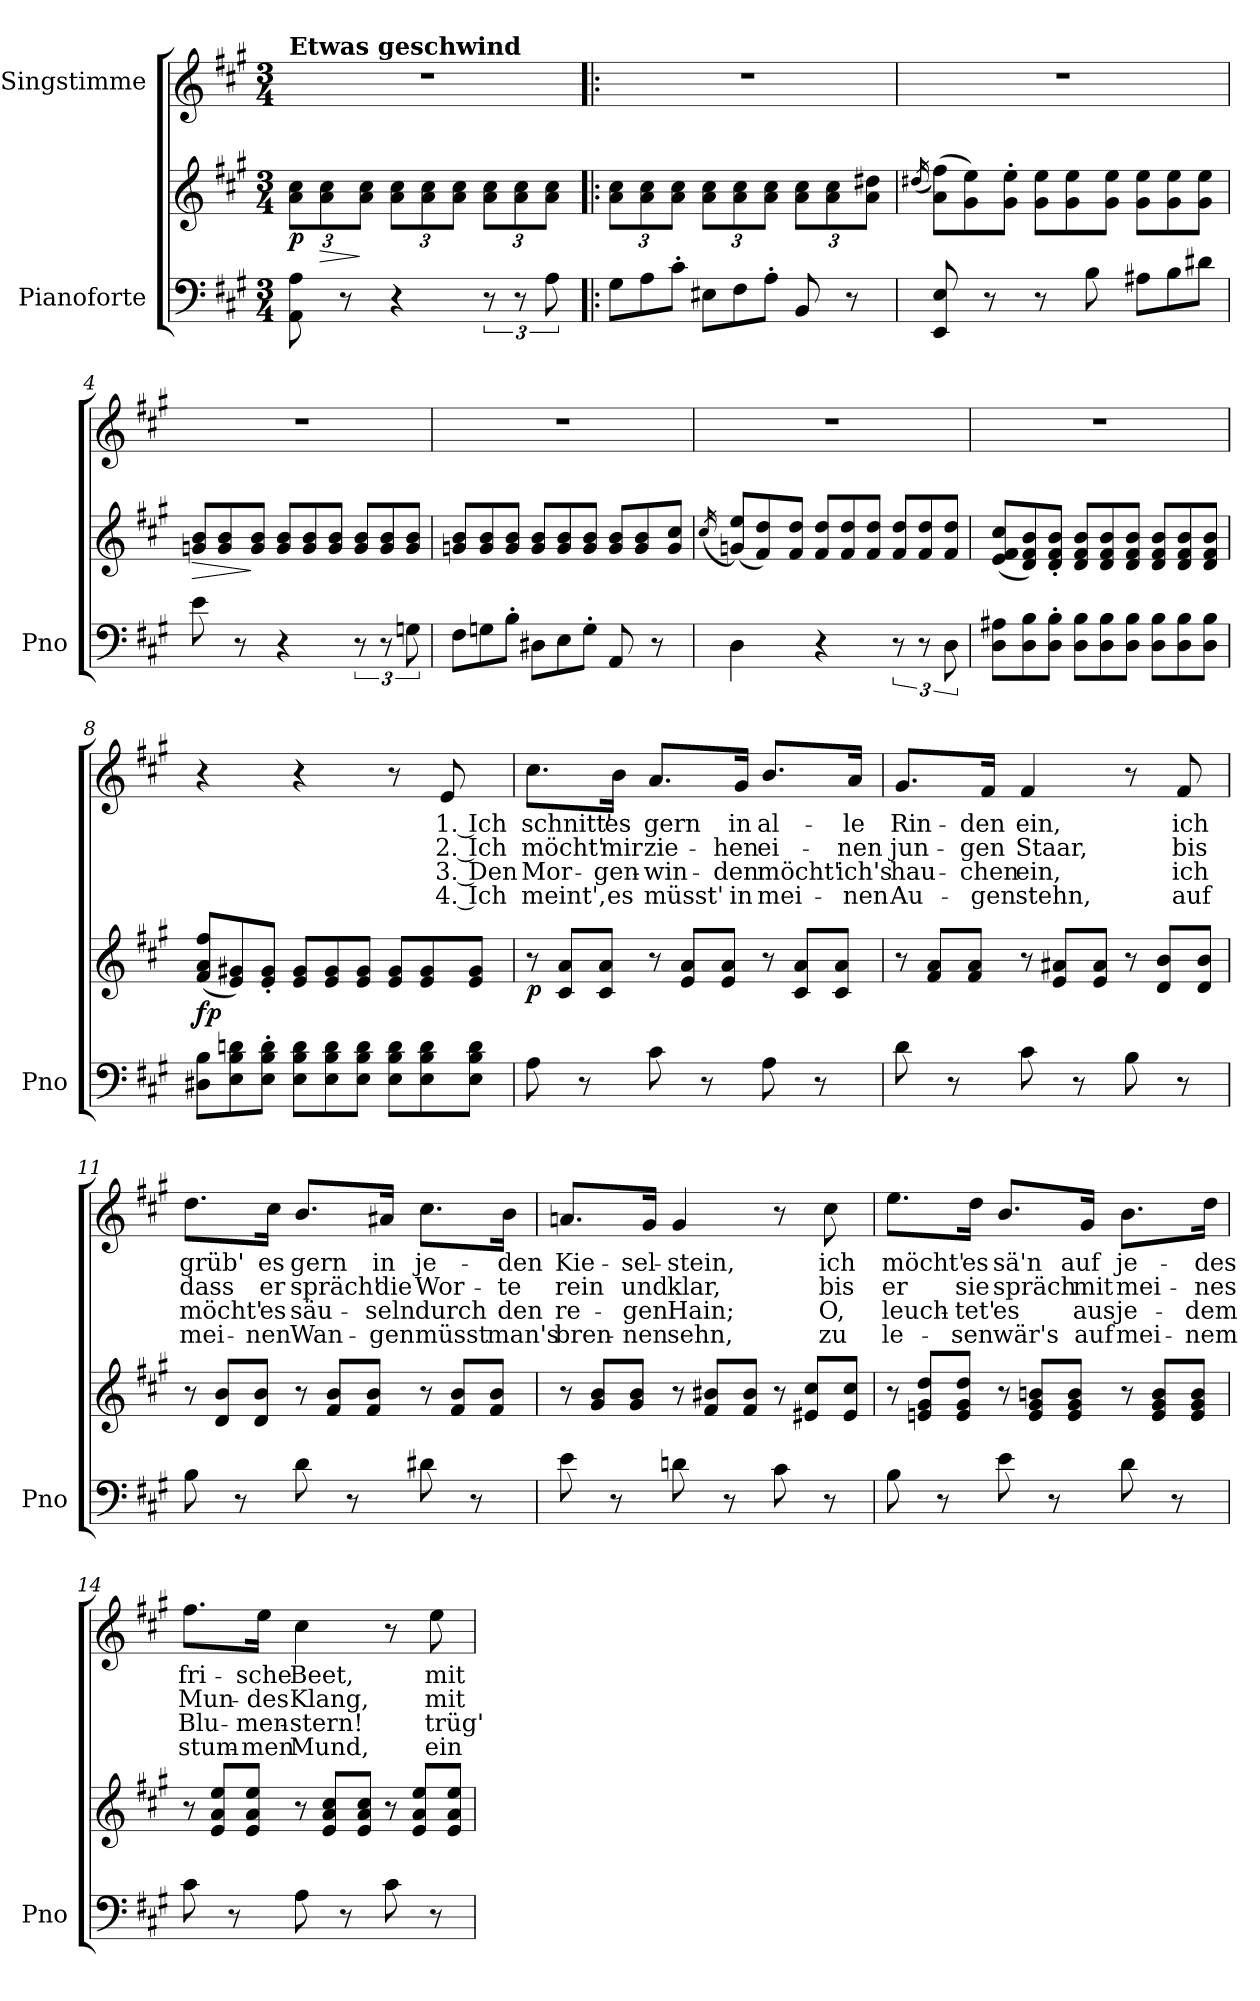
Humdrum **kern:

**kern	**kern	**dynam	**kern	**text	**text	**text	**text
*part2	*part2	*part2	*part1	*part1	*part1	*part1	*part1
*staff3	*staff2	*staff2/3	*staff1	*staff1	*staff1	*staff1	*staff1
*I"Pianoforte	*	*	*I"Singstimme	*	*	*	*
*I'Pno	*	*	*	*	*	*	*
*clefF4	*clefG2	*	*clefG2	*	*	*	*
*k[f#c#g#]	*k[f#c#g#]	*	*k[f#c#g#]	*	*	*	*
*M3/4	*M3/4	*	*M3/4	*	*	*	*
*	*Xbrackettup	*	*	*	*	*	*
=1	=1	=1	=1	=1	=1	=1	=1
!	!	!	!LO:TX:a:B:t=Etwas geschwind	!	!	!	!
!	!	!LO:DY:b	!	!	!	!	!
8AA\ 8A\	12a\ 12cc#\L	p	2.r	.	.	.	.
!	!	!LO:HP:b	!	!	!	!	!
.	12a\ 12cc#\	>	.	.	.	.	.
8r	.	.	.	.	.	.	.
.	12a\ 12cc#\J	]	.	.	.	.	.
4r	12a\ 12cc#\L	.	.	.	.	.	.
.	12a\ 12cc#\	.	.	.	.	.	.
.	12a\ 12cc#\J	.	.	.	.	.	.
12r	12a\ 12cc#\L	.	.	.	.	.	.
12r	12a\ 12cc#\	.	.	.	.	.	.
12A\	12a\ 12cc#\J	.	.	.	.	.	.
=2!|:	=2!|:	=2!|:	=2!|:	=2!|:	=2!|:	=2!|:	=2!|:
*Xtuplet	*	*	*	*	*	*	*
12G#\L	12a\ 12cc#\L	.	2.r	.	.	.	.
12A\	12a\ 12cc#\	.	.	.	.	.	.
12c#'\J	12a\ 12cc#\J	.	.	.	.	.	.
12E#X\L	12a\ 12cc#\L	.	.	.	.	.	.
12F#\	12a\ 12cc#\	.	.	.	.	.	.
12A'\J	12a\ 12cc#\J	.	.	.	.	.	.
8BB/	12a\ 12cc#\L	.	.	.	.	.	.
.	12a\ 12cc#\	.	.	.	.	.	.
8r	.	.	.	.	.	.	.
.	12a\ 12dd#X\J	.	.	.	.	.	.
=3	=3	=3	=3	=3	=3	=3	=3
.	(16qdd#X/	.	.	.	.	.	.
*	*Xtuplet	*	*	*	*	*	*
8EE/ 8E/	(12a\ 12ff#\L)	.	2.r	.	.	.	.
.	12g#\ 12ee\)	.	.	.	.	.	.
8r	.	.	.	.	.	.	.
.	12g#\' 12ee\'J	.	.	.	.	.	.
8r	12g#\ 12ee\L	.	.	.	.	.	.
.	12g#\ 12ee\	.	.	.	.	.	.
8B\	.	.	.	.	.	.	.
.	12g#\ 12ee\J	.	.	.	.	.	.
12A#X\L	12g#\ 12ee\L	.	.	.	.	.	.
12B\	12g#\ 12ee\	.	.	.	.	.	.
12d#X\J	12g#\ 12ee\J	.	.	.	.	.	.
!!LO:LB:g=z
=4	=4	=4	=4	=4	=4	=4	=4
*^	*	*	*	*	*	*	*
!	!	!	!LO:HP:b	!	!	!	!	!
8e\	8ryy	12gn/ 12b/L	>	2.r	.	.	.	.
.	.	12g/ 12b/	.	.	.	.	.	.
8r	8ryy	.	.	.	.	.	.	.
.	.	12g/ 12b/J	]	.	.	.	.	.
4r	4ryy	12g/ 12b/L	.	.	.	.	.	.
.	.	12g/ 12b/	.	.	.	.	.	.
.	.	12g/ 12b/J	.	.	.	.	.	.
*tuplet	*	*	*	*	*	*	*	*
12r	4ryy	12g/ 12b/L	.	.	.	.	.	.
12r	.	12g/ 12b/	.	.	.	.	.	.
12Gn\	.	12g/ 12b/J	.	.	.	.	.	.
*v	*v	*	*	*	*	*	*	*
=5	=5	=5	=5	=5	=5	=5	=5
*Xtuplet	*	*	*	*	*	*	*
12F#\L	12gn/ 12b/L	.	2.r	.	.	.	.
12Gn\	12g/ 12b/	.	.	.	.	.	.
12B'\J	12g/ 12b/J	.	.	.	.	.	.
12D#X\L	12g/ 12b/L	.	.	.	.	.	.
12E\	12g/ 12b/	.	.	.	.	.	.
12G'\J	12g/ 12b/J	.	.	.	.	.	.
8AA/	12g/ 12b/L	.	.	.	.	.	.
.	12g/ 12b/	.	.	.	.	.	.
8r	.	.	.	.	.	.	.
.	12g/ 12cc#/J	.	.	.	.	.	.
=6	=6	=6	=6	=6	=6	=6	=6
.	(>16qcc#/	.	.	.	.	.	.
*^	*	*	*	*	*	*	*
4D\	8ryy	(12gn/ 12ee/L)	.	2.r	.	.	.	.
.	.	12f#/ 12dd/)	.	.	.	.	.	.
.	8ryy	.	.	.	.	.	.	.
.	.	12f#/ 12dd/J	.	.	.	.	.	.
4r	4ryy	12f#/ 12dd/L	.	.	.	.	.	.
.	.	12f#/ 12dd/	.	.	.	.	.	.
.	.	12f#/ 12dd/J	.	.	.	.	.	.
*tuplet	*	*	*	*	*	*	*	*
12r	4ryy	12f#/ 12dd/L	.	.	.	.	.	.
12r	.	12f#/ 12dd/	.	.	.	.	.	.
12D\	.	12f#/ 12dd/J	.	.	.	.	.	.
*v	*v	*	*	*	*	*	*	*
!!LO:LB:g=z
=7	=7	=7	=7	=7	=7	=7	=7
*Xtuplet	*	*	*	*	*	*	*
12D\ 12A#X\L	(12e/ 12f#/ 12cc#/L	.	2.r	.	.	.	.
12D\ 12B\	12d/ 12f#/ 12b/)	.	.	.	.	.	.
12D\' 12B\'J	12d/' 12f#/' 12b/'J	.	.	.	.	.	.
12D\ 12B\L	12d/ 12f#/ 12b/L	.	.	.	.	.	.
12D\ 12B\	12d/ 12f#/ 12b/	.	.	.	.	.	.
12D\ 12B\J	12d/ 12f#/ 12b/J	.	.	.	.	.	.
12D\ 12B\L	12d/ 12f#/ 12b/L	.	.	.	.	.	.
12D\ 12B\	12d/ 12f#/ 12b/	.	.	.	.	.	.
12D\ 12B\J	12d/ 12f#/ 12b/J	.	.	.	.	.	.
=8	=8	=8	=8	=8	=8	=8	=8
!	!	!LO:DY:b	!	!	!	!	!
12D#X\ 12B\L	(12f#/ 12a/ 12ff#/L	fp	4r	.	.	.	.
12E\ 12B\ 12dn\	12e/ 12g#X/)	.	.	.	.	.	.
12E\' 12B\' 12d\'J	12e/' 12g#/'J	.	.	.	.	.	.
12E\ 12B\ 12d\L	12e/ 12g#/L	.	4r	.	.	.	.
12E\ 12B\ 12d\	12e/ 12g#/	.	.	.	.	.	.
12E\ 12B\ 12d\J	12e/ 12g#/J	.	.	.	.	.	.
12E\ 12B\ 12d\L	12e/ 12g#/L	.	8r	.	.	.	.
12E\ 12B\ 12d\	12e/ 12g#/	.	.	.	.	.	.
!	!	!	!	!LO:LY:b	!LO:LY:b	!LO:LY:b	!LO:LY:b
.	.	.	8e/	1. Ich	2. Ich	3. Den	4. Ich
12E\ 12B\ 12d\J	12e/ 12g#/J	.	.	.	.	.	.
=9	=9	=9	=9	=9	=9	=9	=9
!	!	!LO:DY:b	!	!LO:LY:b	!LO:LY:b	!LO:LY:b	!LO:LY:b
8A\	12r	p	8.cc#\L	schnitt'	möcht'	Mor-	meint',
.	12c#/ 12a/L	.	.	.	.	.	.
8r	.	.	.	.	.	.	.
.	12c#/ 12a/J	.	.	.	.	.	.
!	!	!	!	!LO:LY:b	!LO:LY:b	!LO:LY:b	!LO:LY:b
.	.	.	16b\Jk	es	mir	-gen-	es
!	!	!	!	!LO:LY:b	!LO:LY:b	!LO:LY:b	!LO:LY:b
8c#\	12r	.	8.a/L	gern	zie-	-win-	müsst'
.	12e/ 12a/L	.	.	.	.	.	.
8r	.	.	.	.	.	.	.
.	12e/ 12a/J	.	.	.	.	.	.
!	!	!	!	!LO:LY:b	!LO:LY:b	!LO:LY:b	!LO:LY:b
.	.	.	16g#/Jk	in	-hen	-den	in
!	!	!	!	!LO:LY:b	!LO:LY:b	!LO:LY:b	!LO:LY:b
8A\	12r	.	8.b/L	al-	ei-	möcht'	mei-
.	12c#/ 12a/L	.	.	.	.	.	.
8r	.	.	.	.	.	.	.
.	12c#/ 12a/J	.	.	.	.	.	.
!	!	!	!	!LO:LY:b	!LO:LY:b	!LO:LY:b	!LO:LY:b
.	.	.	16a/Jk	-le	-nen	ich's	-nen
!!LO:LB:g=z
=10	=10	=10	=10	=10	=10	=10	=10
!	!	!	!	!LO:LY:b	!LO:LY:b	!LO:LY:b	!LO:LY:b
8d\	12r	.	8.g#/L	Rin-	jun-	hau-	Au-
.	12f#/ 12a/L	.	.	.	.	.	.
8r	.	.	.	.	.	.	.
.	12f#/ 12a/J	.	.	.	.	.	.
!	!	!	!	!LO:LY:b	!LO:LY:b	!LO:LY:b	!LO:LY:b
.	.	.	16f#/Jk	-den	-gen	-chen	-gen
!	!	!	!	!LO:LY:b	!LO:LY:b	!LO:LY:b	!LO:LY:b
8c#\	12r	.	4f#/	ein,	Staar,	ein,	stehn,
.	12e/ 12a#X/L	.	.	.	.	.	.
8r	.	.	.	.	.	.	.
.	12e/ 12a#/J	.	.	.	.	.	.
8B\	12r	.	8r	.	.	.	.
.	12d/ 12b/L	.	.	.	.	.	.
!	!	!	!	!LO:LY:b	!LO:LY:b	!LO:LY:b	!LO:LY:b
8r	.	.	8f#/	ich	bis	ich	auf
.	12d/ 12b/J	.	.	.	.	.	.
=11	=11	=11	=11	=11	=11	=11	=11
!	!	!	!	!LO:LY:b	!LO:LY:b	!LO:LY:b	!LO:LY:b
8B\	12r	.	8.dd\L	grüb'	dass	möcht'	mei-
.	12d/ 12b/L	.	.	.	.	.	.
8r	.	.	.	.	.	.	.
.	12d/ 12b/J	.	.	.	.	.	.
!	!	!	!	!LO:LY:b	!LO:LY:b	!LO:LY:b	!LO:LY:b
.	.	.	16cc#\Jk	es	er	es	-nen
!	!	!	!	!LO:LY:b	!LO:LY:b	!LO:LY:b	!LO:LY:b
8d\	12r	.	8.b/L	gern	spräch'	säu-	Wan-
.	12f#/ 12b/L	.	.	.	.	.	.
8r	.	.	.	.	.	.	.
.	12f#/ 12b/J	.	.	.	.	.	.
!	!	!	!	!LO:LY:b	!LO:LY:b	!LO:LY:b	!LO:LY:b
.	.	.	16a#X/Jk	in	die	-seln	-gen
!	!	!	!	!LO:LY:b	!LO:LY:b	!LO:LY:b	!LO:LY:b
8d#X\	12r	.	8.cc#\L	je-	Wor-	durch	müsst
.	12f#/ 12b/L	.	.	.	.	.	.
8r	.	.	.	.	.	.	.
.	12f#/ 12b/J	.	.	.	.	.	.
!	!	!	!	!LO:LY:b	!LO:LY:b	!LO:LY:b	!LO:LY:b
.	.	.	16b\Jk	-den	-te	den	man's
=12	=12	=12	=12	=12	=12	=12	=12
!	!	!	!	!LO:LY:b	!LO:LY:b	!LO:LY:b	!LO:LY:b
8e\	12r	.	8.an/L	Kie-	rein	re-	bren-
.	12g#/ 12b/L	.	.	.	.	.	.
8r	.	.	.	.	.	.	.
.	12g#/ 12b/J	.	.	.	.	.	.
!	!	!	!	!LO:LY:b	!LO:LY:b	!LO:LY:b	!LO:LY:b
.	.	.	16g#/Jk	-sel-	und	-gen	-nen
!	!	!	!	!LO:LY:b	!LO:LY:b	!LO:LY:b	!LO:LY:b
8dn\	12r	.	4g#/	-stein,	klar,	Hain;	sehn,
.	12f#/ 12b#X/L	.	.	.	.	.	.
8r	.	.	.	.	.	.	.
.	12f#/ 12b#/J	.	.	.	.	.	.
8c#\	12r	.	8r	.	.	.	.
.	12e#X/ 12cc#/L	.	.	.	.	.	.
!	!	!	!	!LO:LY:b	!LO:LY:b	!LO:LY:b	!LO:LY:b
8r	.	.	8cc#\	ich	bis	O,	zu
.	12e#/ 12cc#/J	.	.	.	.	.	.
!!LO:PB:g=z
=13	=13	=13	=13	=13	=13	=13	=13
!	!	!	!	!LO:LY:b	!LO:LY:b	!LO:LY:b	!LO:LY:b
8B\	12r	.	8.ee\L	möcht'	er	leuch-	le-
.	12en/ 12g#/ 12dd/L	.	.	.	.	.	.
8r	.	.	.	.	.	.	.
.	12e/ 12g#/ 12dd/J	.	.	.	.	.	.
!	!	!	!	!LO:LY:b	!LO:LY:b	!LO:LY:b	!LO:LY:b
.	.	.	16dd\Jk	es	sie	-tet'	-sen
!	!	!	!	!LO:LY:b	!LO:LY:b	!LO:LY:b	!LO:LY:b
8e\	12r	.	8.b/L	sä'n	spräch	es	wär's
.	12e/ 12g#/ 12bn/L	.	.	.	.	.	.
8r	.	.	.	.	.	.	.
.	12e/ 12g#/ 12b/J	.	.	.	.	.	.
!	!	!	!	!LO:LY:b	!LO:LY:b	!LO:LY:b	!LO:LY:b
.	.	.	16g#/Jk	auf	mit	aus	auf
!	!	!	!	!LO:LY:b	!LO:LY:b	!LO:LY:b	!LO:LY:b
8d\	12r	.	8.b\L	je-	mei-	je-	mei-
.	12e/ 12g#/ 12b/L	.	.	.	.	.	.
8r	.	.	.	.	.	.	.
.	12e/ 12g#/ 12b/J	.	.	.	.	.	.
!	!	!	!	!LO:LY:b	!LO:LY:b	!LO:LY:b	!LO:LY:b
.	.	.	16dd\Jk	-des	-nes	-dem	-nem
=14	=14	=14	=14	=14	=14	=14	=14
!	!	!	!	!LO:LY:b	!LO:LY:b	!LO:LY:b	!LO:LY:b
8c#\	12r	.	8.ff#\L	fri-	Mun-	Blu-	stum-
.	12e/ 12a/ 12ee/L	.	.	.	.	.	.
8r	.	.	.	.	.	.	.
.	12e/ 12a/ 12ee/J	.	.	.	.	.	.
!	!	!	!	!LO:LY:b	!LO:LY:b	!LO:LY:b	!LO:LY:b
.	.	.	16ee\Jk	-sche	-des	-men-	-men
!	!	!	!	!LO:LY:b	!LO:LY:b	!LO:LY:b	!LO:LY:b
8A\	12r	.	4cc#\	Beet,	Klang,	-stern!	Mund,
.	12e/ 12a/ 12cc#/L	.	.	.	.	.	.
8r	.	.	.	.	.	.	.
.	12e/ 12a/ 12cc#/J	.	.	.	.	.	.
8c#\	12r	.	8r	.	.	.	.
.	12e/ 12a/ 12ee/L	.	.	.	.	.	.
!	!	!	!	!LO:LY:b	!LO:LY:b	!LO:LY:b	!LO:LY:b
8r	.	.	8ee\	mit	mit	trüg'	ein
.	12e/ 12a/ 12ee/J	.	.	.	.	.	.
=	=	=	=	=	=	=	=
*-	*-	*-	*-	*-	*-	*-	*-
